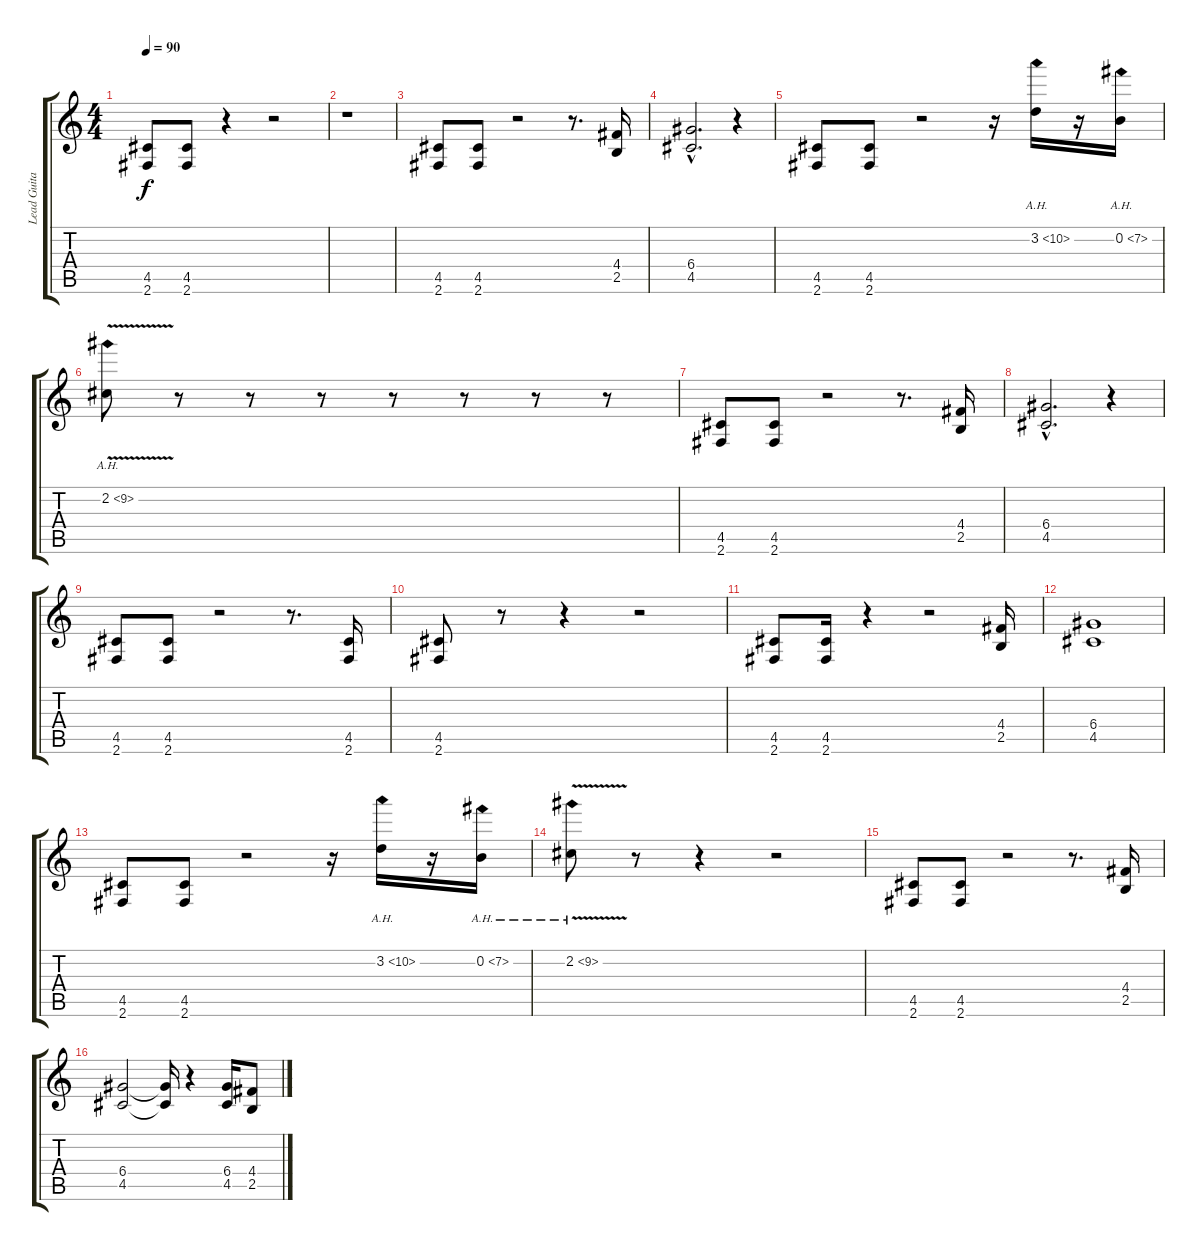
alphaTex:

\track ("Lead Guitar" "Lead Guita") {instrument distortionguitar}
\staff {score tabs}
\tuning (E4 B3 G3 D3 A2 E2) {hide}
\ts (4 4)
\tempo 90
\clef g2
\ks c
(4.5 2.6).8{dy f instrument distortionguitar} (4.5 2.6).8 r.4 r.2 |
r.1 |
(4.5 2.6).8 (4.5 2.6).8 r.2 r.8{d} (4.4 2.5).16 |
(6.4{hac} 4.5{hac}).2{d} r.4 |
(4.5 2.6).8 (4.5 2.6).8 r.2 r.16 3.2{ah 7}.16 r.16 0.2{ah 7}.16 |
2.2{ah 7 v}.8 r.8 r.8 r.8 r.8 r.8 r.8 r.8 |
(4.5 2.6).8 (4.5 2.6).8 r.2 r.8{d} (4.4 2.5).16 |
(6.4{hac} 4.5{hac}).2{d} r.4 |
(4.5 2.6).8 (4.5 2.6).8 r.2 r.8{d} (4.5 2.6).16 |
(4.5 2.6).8 r.8 r.4 r.2 |
(4.5 2.6).8 (4.5 2.6).16 r.4 r.2 (4.4 2.5).16 |
(6.4 4.5).1 |
(4.5 2.6).8 (4.5 2.6).8 r.2 r.16 3.2{ah 7}.16 r.16 0.2{ah 7}.16 |
2.2{ah 7 v}.8 r.8 r.4 r.2 |
(4.5 2.6).8 (4.5 2.6).8 r.2 r.8{d} (4.4 2.5).16 |
(6.4 4.5).2 (6.4{t} 4.5{t}).16 r.4 (6.4 4.5).16 (4.4 2.5).8
